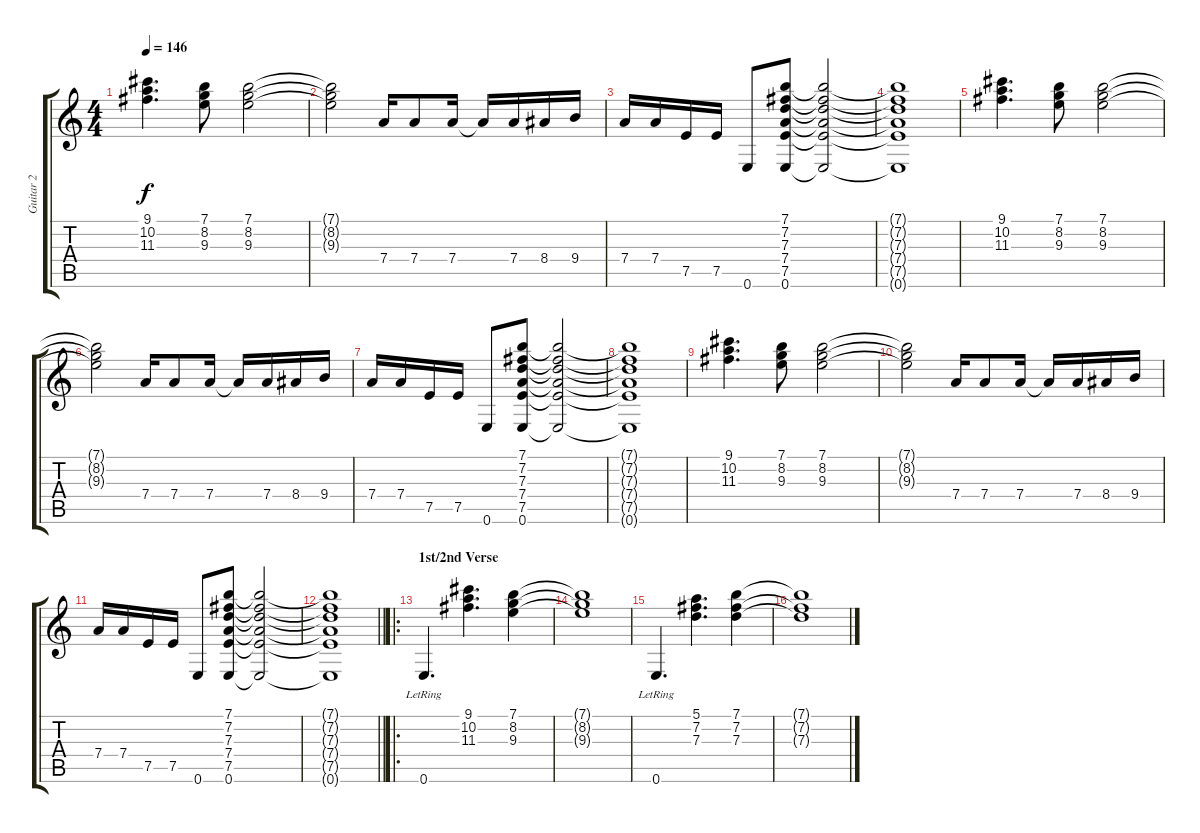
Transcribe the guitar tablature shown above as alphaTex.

\track ("Guitar 2" "Guitar 2") {instrument overdrivenguitar}
\staff {score tabs}
\tuning (E4 B3 G3 D3 A2 E2) {hide}
\ts (4 4)
\tempo 146
\clef g2
\ks c
(9.1 10.2 11.3).4{d dy f} (7.1 8.2 9.3).8 (7.1 8.2 9.3).2 |
(7.1{t} 8.2{t} 9.3{t}).2 7.4.16 7.4.8 7.4.16 7.4{t}.16 7.4.16 8.4.16 9.4.16 |
7.4.16 7.4.16 7.5.16 7.5.16 0.6.8 (7.1 7.2 7.3 7.4 7.5 0.6).8 (7.1{t} 7.2{t} 7.3{t} 7.4{t} 7.5{t} 0.6{t}).2 |
(7.1{t} 7.2{t} 7.3{t} 7.4{t} 7.5{t} 0.6{t}).1 |
(9.1 10.2 11.3).4{d} (7.1 8.2 9.3).8 (7.1 8.2 9.3).2 |
(7.1{t} 8.2{t} 9.3{t}).2 7.4.16 7.4.8 7.4.16 7.4{t}.16 7.4.16 8.4.16 9.4.16 |
7.4.16 7.4.16 7.5.16 7.5.16 0.6.8 (7.1 7.2 7.3 7.4 7.5 0.6).8 (7.1{t} 7.2{t} 7.3{t} 7.4{t} 7.5{t} 0.6{t}).2 |
(7.1{t} 7.2{t} 7.3{t} 7.4{t} 7.5{t} 0.6{t}).1 |
(9.1 10.2 11.3).4{d} (7.1 8.2 9.3).8 (7.1 8.2 9.3).2 |
(7.1{t} 8.2{t} 9.3{t}).2 7.4.16 7.4.8 7.4.16 7.4{t}.16 7.4.16 8.4.16 9.4.16 |
7.4.16 7.4.16 7.5.16 7.5.16 0.6.8 (7.1 7.2 7.3 7.4 7.5 0.6).8 (7.1{t} 7.2{t} 7.3{t} 7.4{t} 7.5{t} 0.6{t}).2 |
\barLineRight lightlight
(7.1{t} 7.2{t} 7.3{t} 7.4{t} 7.5{t} 0.6{t}).1 |
\ro
\section ("" "1st/2nd Verse")
0.6{lr}.4{d} (9.1 10.2 11.3).4{d} (7.1 8.2 9.3).4 |
(7.1{t} 8.2{t} 9.3{t}).1 |
0.6{lr}.4{d} (5.1 7.2 7.3).4{d} (7.1 7.2 7.3).4 |
(7.1{t} 7.2{t} 7.3{t}).1
